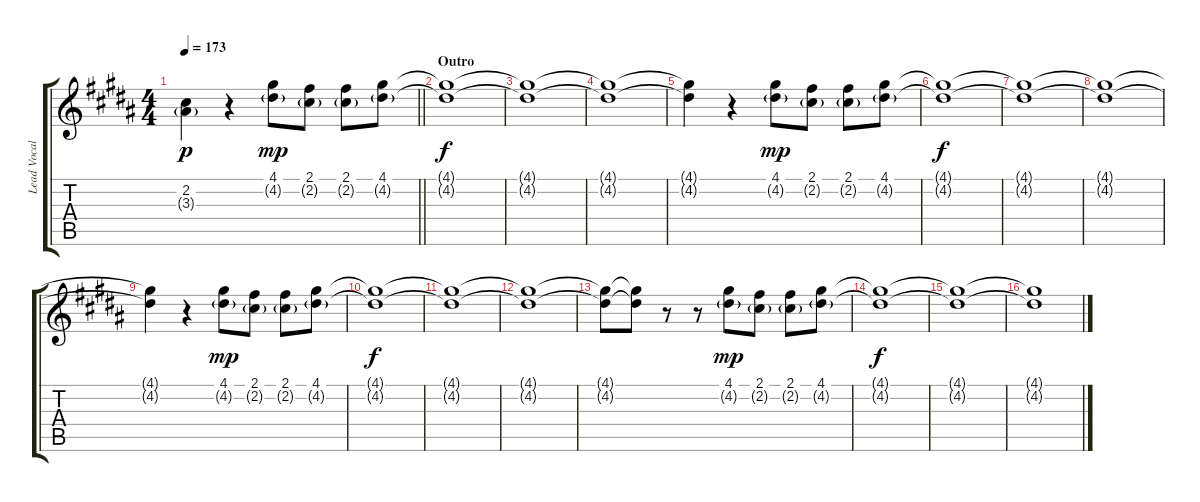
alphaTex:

\track ("Lead Vocals" "Lead Vocal") {instrument electricguitarjazz}
\staff {score tabs}
\tuning (E4 B3 G3 D3 A2 E2) {hide}
\ts (4 4)
\tempo 173
\clef g2
\barLineRight lightlight
\ks g#minor
(2.2 3.3{g}).4{dy p} r.4 (4.1 4.2{g}).8{dy mp} (2.1 2.2{g}).8 (2.1 2.2{g}).8 (4.1 4.2{g}).8 |
\section ("" "Outro")
(4.1{t} 4.2{t}).1{dy f} |
(4.1{t} 4.2{t}).1 |
(4.1{t} 4.2{t}).1 |
(4.1{t} 4.2{t}).4 r.4 (4.1 4.2{g}).8{dy mp} (2.1 2.2{g}).8 (2.1 2.2{g}).8 (4.1 4.2{g}).8 |
(4.1{t} 4.2{t}).1{dy f} |
(4.1{t} 4.2{t}).1 |
(4.1{t} 4.2{t}).1 |
(4.1{t} 4.2{t}).4 r.4 (4.1 4.2{g}).8{dy mp} (2.1 2.2{g}).8 (2.1 2.2{g}).8 (4.1 4.2{g}).8 |
(4.1{t} 4.2{t}).1{dy f} |
(4.1{t} 4.2{t}).1 |
(4.1{t} 4.2{t}).1 |
(4.1{t} 4.2{t}).8 (4.1{t} 4.2{t}).8 r.8 r.8 (4.1 4.2{g}).8{dy mp} (2.1 2.2{g}).8 (2.1 2.2{g}).8 (4.1 4.2{g}).8 |
(4.1{t} 4.2{t}).1{dy f} |
(4.1{t} 4.2{t}).1 |
(4.1{t} 4.2{t}).1
